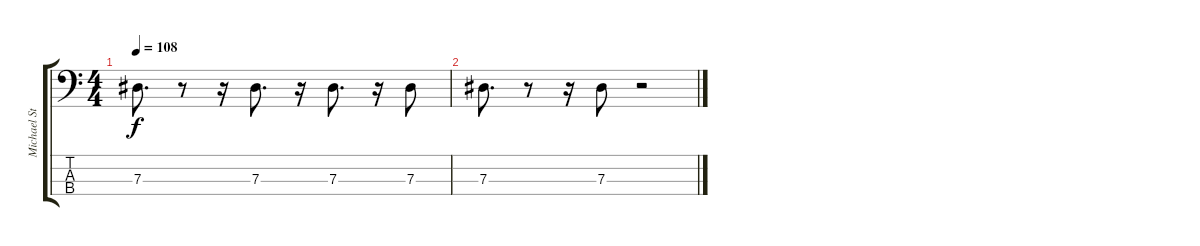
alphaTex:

\track ("Michael Starr- Bass" "Michael St") {instrument electricbassfinger}
\staff {score tabs}
\tuning (Gb2 Db2 Ab1 Eb1) {hide}
\ts (4 4)
\tempo 108
\clef f4
\ks c
7.3.8{d dy f} r.8 r.16 7.3.8{d} r.16 7.3.8{d} r.16 7.3.8 |
7.3.8{d} r.8 r.16 7.3.8 r.2
